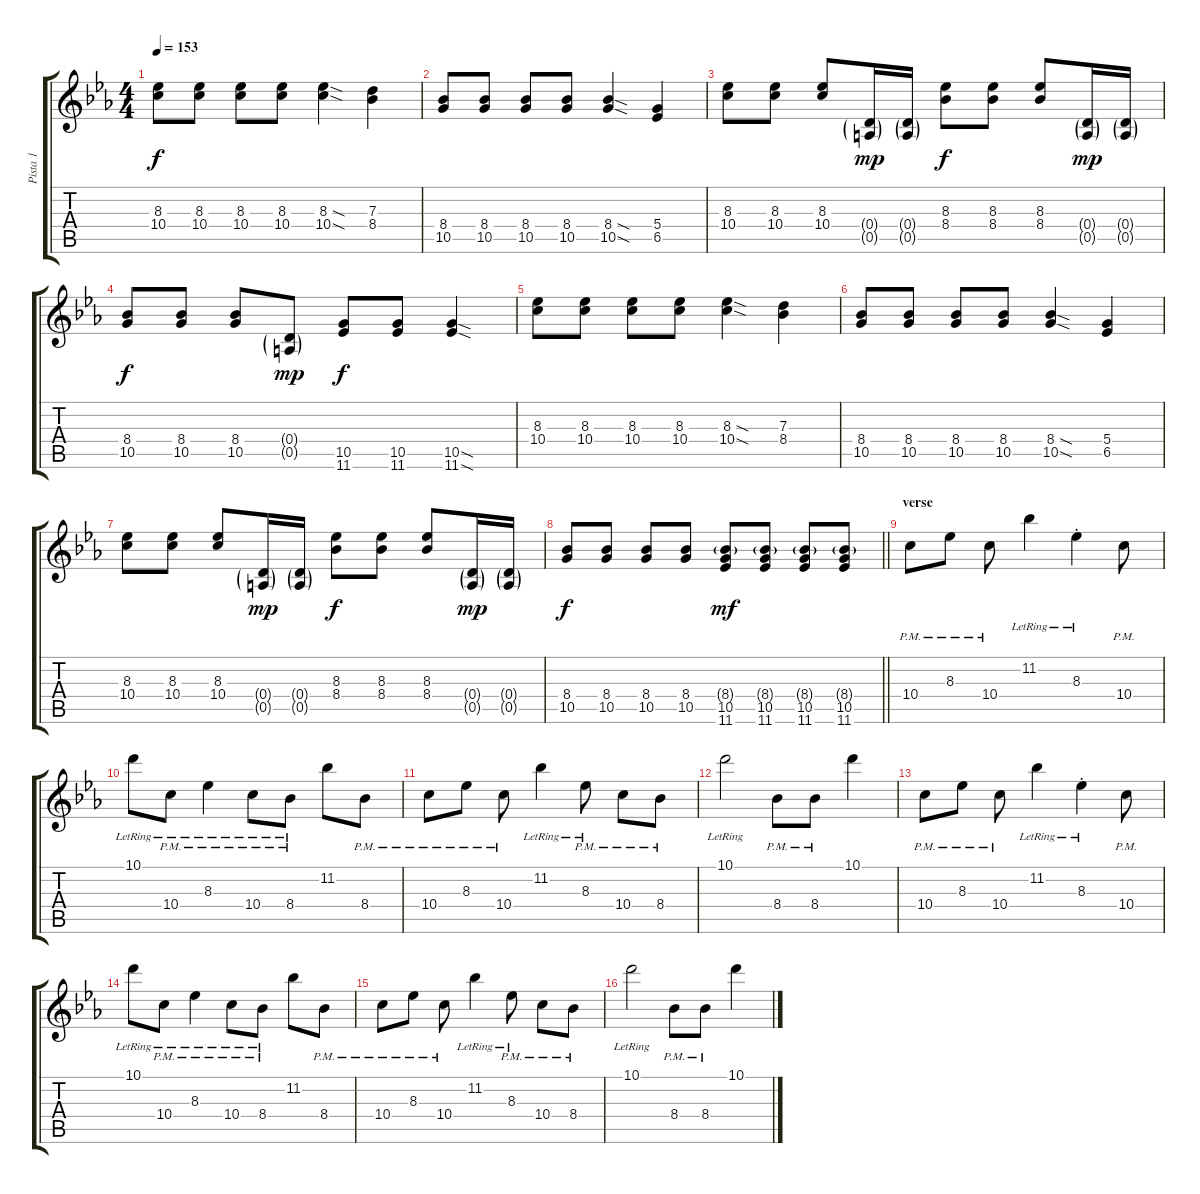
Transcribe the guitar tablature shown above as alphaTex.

\track ("Pista 1" "Pista 1") {instrument electricguitarclean}
\staff {score tabs}
\tuning (E4 B3 G3 D3 A2 E2) {hide}
\ts (4 4)
\tempo 153
\clef g2
\ks eb
(8.3 10.4).8{dy f} (8.3 10.4).8 (8.3 10.4).8 (8.3 10.4).8 (8.3{sod} 10.4{sod}).4 (7.3 8.4).4 |
(8.4 10.5).8 (8.4 10.5).8 (8.4 10.5).8 (8.4 10.5).8 (8.4{sod} 10.5{sod}).4 (5.4 6.5).4 |
(8.3 10.4).8 (8.3 10.4).8 (8.3 10.4).8 (0.4{g} 0.5{g}).16{dy mp} (0.4{g} 0.5{g}).16 (8.3 8.4).8{dy f} (8.3 8.4).8 (8.3 8.4).8 (0.4{g} 0.5{g}).16{dy mp} (0.4{g} 0.5{g}).16 |
(8.4 10.5).8{dy f} (8.4 10.5).8 (8.4 10.5).8 (0.4{g} 0.5{g}).8{dy mp} (10.5 11.6).8{dy f} (10.5 11.6).8 (10.5{sod} 11.6{sod}).4 |
(8.3 10.4).8 (8.3 10.4).8 (8.3 10.4).8 (8.3 10.4).8 (8.3{sod} 10.4{sod}).4 (7.3 8.4).4 |
(8.4 10.5).8 (8.4 10.5).8 (8.4 10.5).8 (8.4 10.5).8 (8.4{sod} 10.5{sod}).4 (5.4 6.5).4 |
(8.3 10.4).8 (8.3 10.4).8 (8.3 10.4).8 (0.4{g} 0.5{g}).16{dy mp} (0.4{g} 0.5{g}).16 (8.3 8.4).8{dy f} (8.3 8.4).8 (8.3 8.4).8 (0.4{g} 0.5{g}).16{dy mp} (0.4{g} 0.5{g}).16 |
\barLineRight lightlight
(8.4 10.5).8{dy f} (8.4 10.5).8 (8.4 10.5).8 (8.4 10.5).8 (8.4{g} 10.5 11.6).8{dy mf} (8.4{g} 10.5 11.6).8 (8.4{g} 10.5 11.6).8 (8.4{g} 10.5 11.6).8 |
\section ("" "verse")
10.4{pm}.8 8.3{pm}.8 10.4{pm}.8 11.2{lr}.4 8.3{st lr}.4 10.4{pm}.8 |
10.1{lr}.8 10.4{pm lr}.8 8.3{pm lr}.4 10.4{pm lr}.8 8.4{pm lr}.8 11.2.8 8.4{pm}.8 |
10.4{pm}.8 8.3{pm}.8 10.4{pm}.8 11.2{lr}.4 8.3{pm lr}.8 10.4{pm}.8 8.4{pm}.8 |
10.1{lr}.2 8.4{pm}.8 8.4{pm}.8 10.1.4 |
10.4{pm}.8 8.3{pm}.8 10.4{pm}.8 11.2{lr}.4 8.3{st lr}.4 10.4{pm}.8 |
10.1{lr}.8 10.4{pm lr}.8 8.3{pm lr}.4 10.4{pm lr}.8 8.4{pm lr}.8 11.2.8 8.4{pm}.8 |
10.4{pm}.8 8.3{pm}.8 10.4{pm}.8 11.2{lr}.4 8.3{pm lr}.8 10.4{pm}.8 8.4{pm}.8 |
10.1{lr}.2 8.4{pm}.8 8.4{pm}.8 10.1.4
